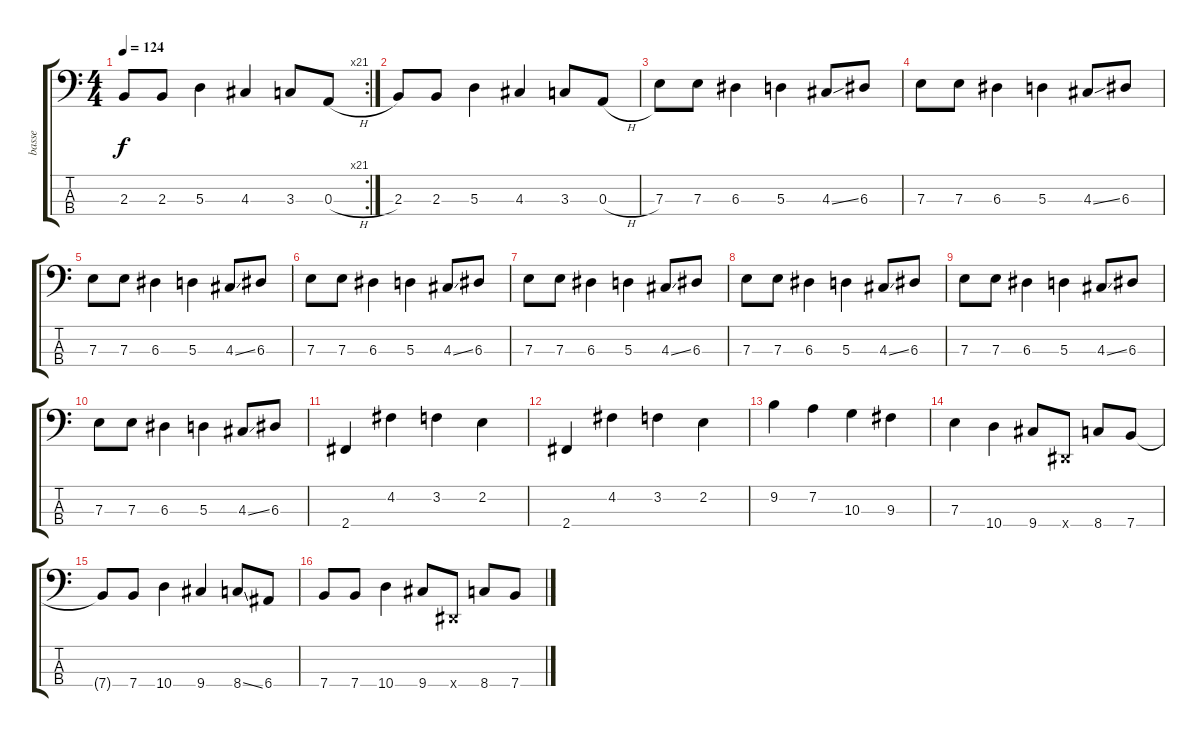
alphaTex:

\track ("basse" "basse") {instrument electricbassfinger}
\staff {score tabs}
\tuning (G2 D2 A1 E1) {hide}
\rc 21
\ts (4 4)
\tempo 124
\clef f4
\ks c
2.3.8{dy f} 2.3.8 5.3.4 4.3.4 3.3.8 0.3{h}.8 |
2.3.8 2.3.8 5.3.4 4.3.4 3.3.8 0.3{h}.8 |
7.3.8 7.3.8 6.3.4 5.3.4 4.3{ss}.8 6.3.8 |
7.3.8 7.3.8 6.3.4 5.3.4 4.3{ss}.8 6.3.8 |
7.3.8 7.3.8 6.3.4 5.3.4 4.3{ss}.8 6.3.8 |
7.3.8 7.3.8 6.3.4 5.3.4 4.3{ss}.8 6.3.8 |
7.3.8 7.3.8 6.3.4 5.3.4 4.3{ss}.8 6.3.8 |
7.3.8 7.3.8 6.3.4 5.3.4 4.3{ss}.8 6.3.8 |
7.3.8 7.3.8 6.3.4 5.3.4 4.3{ss}.8 6.3.8 |
7.3.8 7.3.8 6.3.4 5.3.4 4.3{ss}.8 6.3.8 |
2.4.4 4.2.4 3.2.4 2.2.4 |
2.4.4 4.2.4 3.2.4 2.2.4 |
9.2.4 7.2.4 10.3.4 9.3.4 |
7.3.4 10.4.4 9.4.8 -1.4{x}.8 8.4.8 7.4.8 |
7.4{t}.8 7.4.8 10.4.4 9.4.4 8.4{ss}.8 6.4.8 |
7.4.8 7.4.8 10.4.4 9.4.8 -1.4{x}.8 8.4.8 7.4.8
